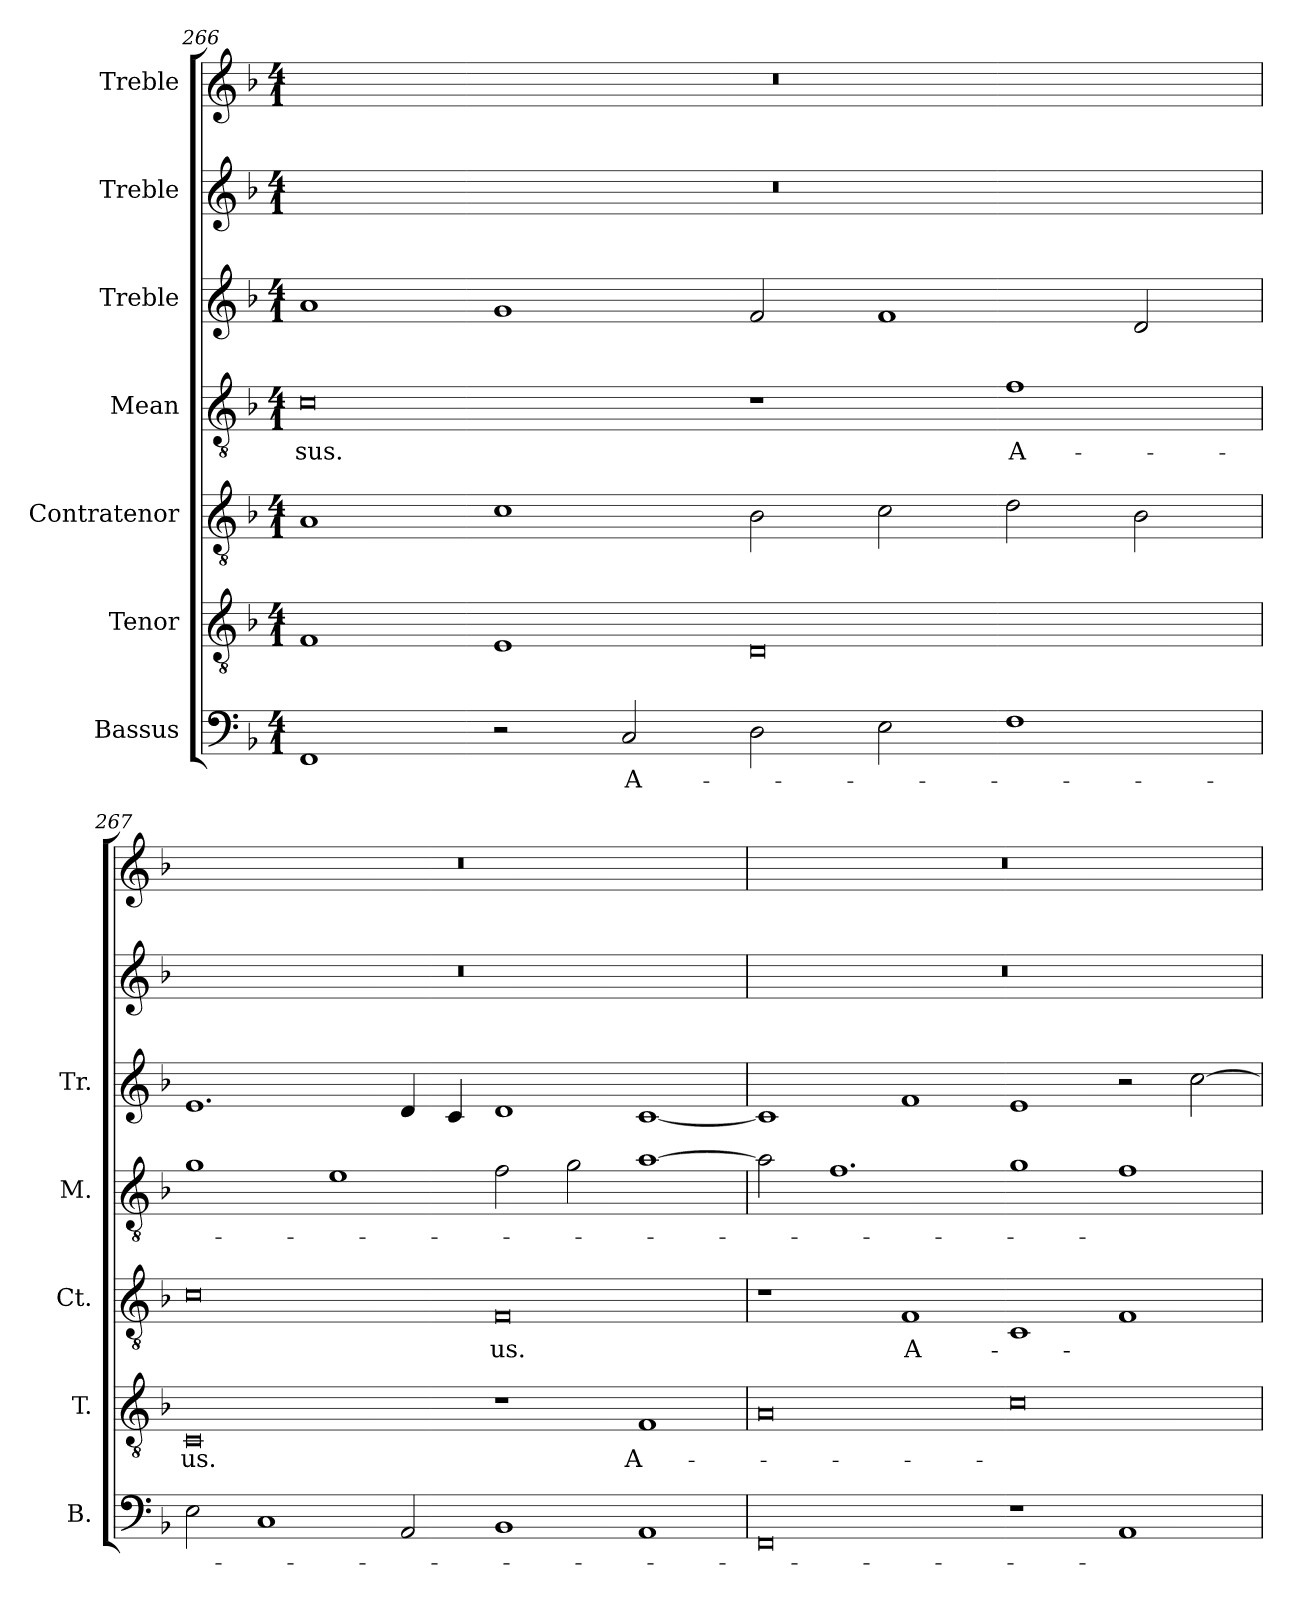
**kern	**text	**kern	**text	**kern	**text	**kern	**text	**kern	**kern	**kern
*part7	*part7	*part6	*part6	*part5	*part5	*part4	*part4	*part3	*part2	*part1
*staff7	*staff7	*staff6	*staff6	*staff5	*staff5	*staff4	*staff4	*staff3	*staff2	*staff1
*I"Bassus	*	*I"Tenor	*	*I"Contratenor	*	*I"Mean	*	*I"Treble	*I"Treble	*I"Treble
*I'B.	*	*I'T.	*	*I'Ct.	*	*I'M.	*	*I'Tr.	*	*
!!LO:LB:g=z
*clefF4	*	*clefGv2	*	*clefGv2	*	*clefGv2	*	*clefG2	*clefG2	*clefG2
*	*	*ITrd7c12	*	*ITrd7c12	*	*ITrd7c12	*	*	*	*
*k[b-]	*	*k[b-]	*	*k[b-]	*	*k[b-]	*	*k[b-]	*k[b-]	*k[b-]
*F:	*	*F:	*	*F:	*	*F:	*	*F:	*F:	*F:
*M4/1	*	*M4/1	*	*M4/1	*	*M4/1	*	*M4/1	*M4/1	*M4/1
=266	=266	=266	=266	=266	=266	=266	=266	=266	=266	=266
!	!	!	!	!	!	!	!LO:LY:b:color=#000000	!	!LO:N:vis=1	!LO:N:vis=1
1FFi	.	1FFi	.	1AAi	.	0Ci	-sus.	1ai	00r	00r
2r	.	1EEi	.	1Ci	.	.	.	1gi	.	.
!	!LO:LY:b:color=#000000	!	!	!	!	!	!	!	!	!
2Ci/	A-	.	.	.	.	.	.	.	.	.
2Di\	.	0DDi	.	2BB-i\	.	1r	.	2fi/	.	.
2Ei\	.	.	.	2Ci\	.	.	.	1fi	.	.
!	!	!	!	!	!	!	!LO:LY:b:color=#000000	!	!	!
1Fi	.	.	.	2Di\	.	1Fi	A-	.	.	.
.	.	.	.	2BB-i\	.	.	.	2di/	.	.
=267`	=267`	=267`	=267`	=267`	=267`	=267`	=267`	=267`	=267`	=267`
!	!	!	!LO:LY:b:color=#000000	!	!	!	!	!	!LO:N:vis=1	!LO:N:vis=1
2Ei\	.	0CCi	-us.	0Ci	.	1Gi	.	1.ei	00r	00r
1Ci	.	.	.	.	.	.	.	.	.	.
.	.	.	.	.	.	1Ei	.	.	.	.
2AAi/	.	.	.	.	.	.	.	4di/	.	.
.	.	.	.	.	.	.	.	4ci/	.	.
!	!	!	!	!	!LO:LY:b:color=#000000	!	!	!	!	!
1BB-i	.	1r	.	0FFi	-us.	2Fi\	.	1di	.	.
.	.	.	.	.	.	2Gi\	.	.	.	.
!	!	!	!LO:LY:b:color=#000000	!	!	!	!	!	!	!
1AAi	.	1FFi	A-	.	.	[>1Ai	.	[<1ci	.	.
=268`	=268`	=268`	=268`	=268`	=268`	=268`	=268`	=268`	=268`	=268`
!	!	!	!	!	!	!	!	!	!LO:N:vis=1	!LO:N:vis=1
0FFi	.	0AAi	.	1r	.	2Ai\]	.	1ci]	00r	00r
.	.	.	.	.	.	1.Fi	.	.	.	.
!	!	!	!	!	!LO:LY:b:color=#000000	!	!	!	!	!
.	.	.	.	1FFi	A-	.	.	1fi	.	.
1r	.	0Ci	.	1CCi	.	1Gi	.	1ei	.	.
1AAi	.	.	.	1FFi	.	1Fi	.	2r	.	.
.	.	.	.	.	.	.	.	[>2cci\	.	.
=`	=`	=`	=`	=`	=`	=`	=`	=`	=`	=`
*-	*-	*-	*-	*-	*-	*-	*-	*-	*-	*-
